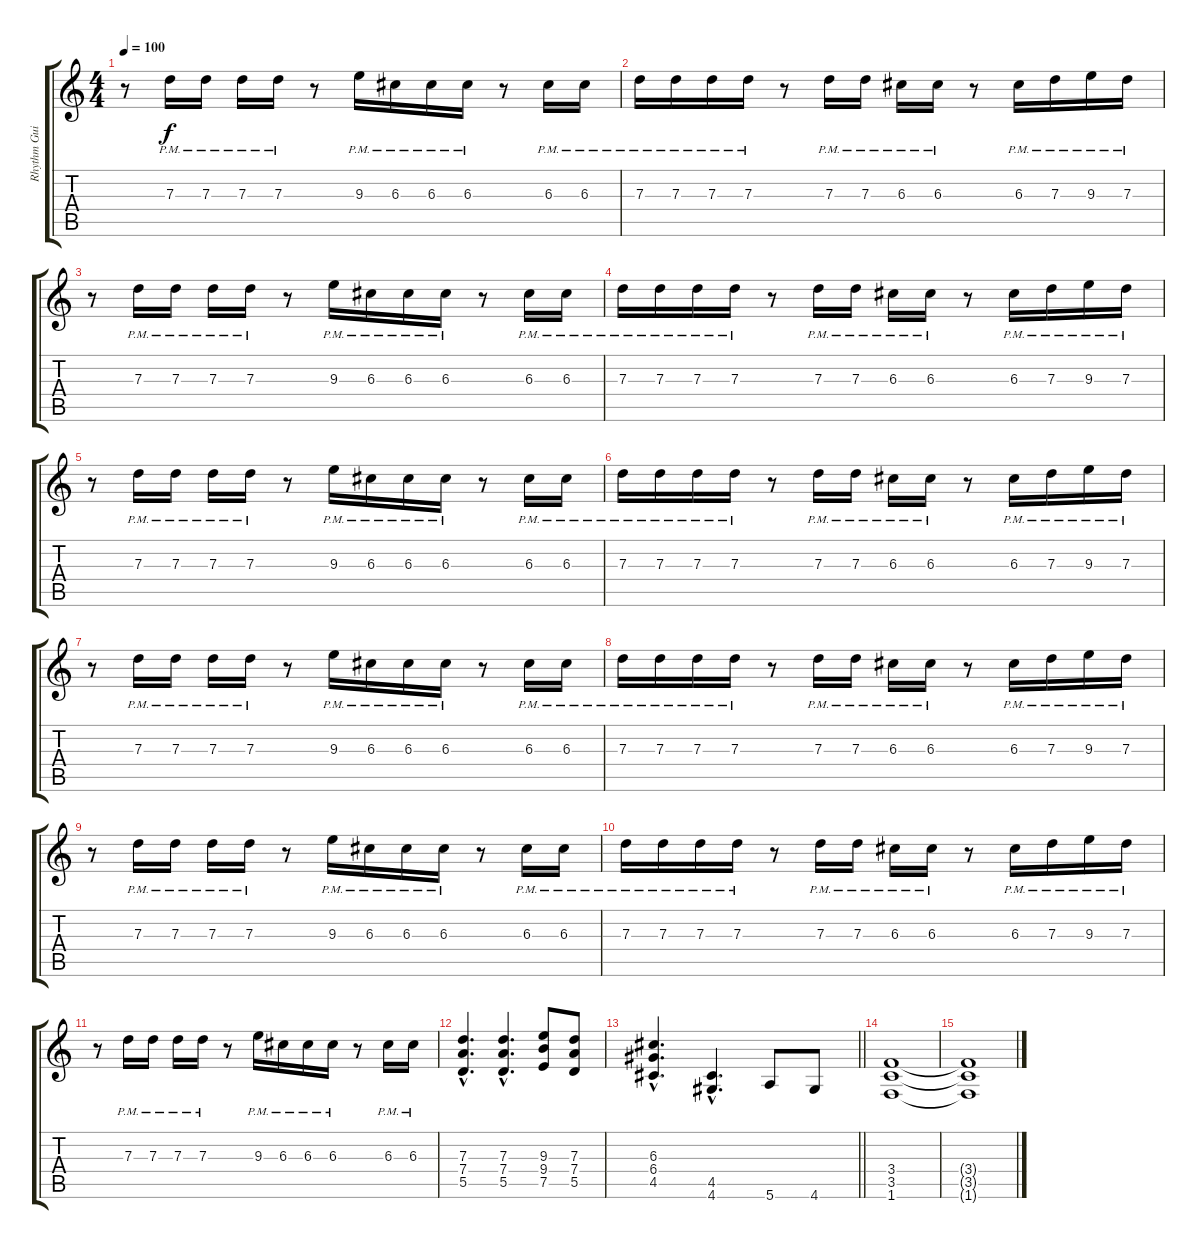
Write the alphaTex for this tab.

\track ("Rhythm Guitar (left)" "Rhythm Gui") {instrument overdrivenguitar}
\staff {score tabs}
\tuning (E4 B3 G3 D3 A2 E2) {hide}
\ts (4 4)
\tempo 100
\clef g2
\ks c
r.8{dy f} 7.3{pm}.16 7.3{pm}.16 7.3{pm}.16 7.3{pm}.16 r.8 9.3{pm}.16 6.3{pm}.16 6.3{pm}.16 6.3{pm}.16 r.8 6.3{pm}.16 6.3{pm}.16 |
7.3{pm}.16 7.3{pm}.16 7.3{pm}.16 7.3{pm}.16 r.8 7.3{pm}.16 7.3{pm}.16 6.3{pm}.16 6.3{pm}.16 r.8 6.3{pm}.16 7.3{pm}.16 9.3{pm}.16 7.3{pm}.16 |
r.8 7.3{pm}.16 7.3{pm}.16 7.3{pm}.16 7.3{pm}.16 r.8 9.3{pm}.16 6.3{pm}.16 6.3{pm}.16 6.3{pm}.16 r.8 6.3{pm}.16 6.3{pm}.16 |
7.3{pm}.16 7.3{pm}.16 7.3{pm}.16 7.3{pm}.16 r.8 7.3{pm}.16 7.3{pm}.16 6.3{pm}.16 6.3{pm}.16 r.8 6.3{pm}.16 7.3{pm}.16 9.3{pm}.16 7.3{pm}.16 |
r.8 7.3{pm}.16 7.3{pm}.16 7.3{pm}.16 7.3{pm}.16 r.8 9.3{pm}.16 6.3{pm}.16 6.3{pm}.16 6.3{pm}.16 r.8 6.3{pm}.16 6.3{pm}.16 |
7.3{pm}.16 7.3{pm}.16 7.3{pm}.16 7.3{pm}.16 r.8 7.3{pm}.16 7.3{pm}.16 6.3{pm}.16 6.3{pm}.16 r.8 6.3{pm}.16 7.3{pm}.16 9.3{pm}.16 7.3{pm}.16 |
r.8 7.3{pm}.16 7.3{pm}.16 7.3{pm}.16 7.3{pm}.16 r.8 9.3{pm}.16 6.3{pm}.16 6.3{pm}.16 6.3{pm}.16 r.8 6.3{pm}.16 6.3{pm}.16 |
7.3{pm}.16 7.3{pm}.16 7.3{pm}.16 7.3{pm}.16 r.8 7.3{pm}.16 7.3{pm}.16 6.3{pm}.16 6.3{pm}.16 r.8 6.3{pm}.16 7.3{pm}.16 9.3{pm}.16 7.3{pm}.16 |
r.8 7.3{pm}.16 7.3{pm}.16 7.3{pm}.16 7.3{pm}.16 r.8 9.3{pm}.16 6.3{pm}.16 6.3{pm}.16 6.3{pm}.16 r.8 6.3{pm}.16 6.3{pm}.16 |
7.3{pm}.16 7.3{pm}.16 7.3{pm}.16 7.3{pm}.16 r.8 7.3{pm}.16 7.3{pm}.16 6.3{pm}.16 6.3{pm}.16 r.8 6.3{pm}.16 7.3{pm}.16 9.3{pm}.16 7.3{pm}.16 |
r.8 7.3{pm}.16 7.3{pm}.16 7.3{pm}.16 7.3{pm}.16 r.8 9.3{pm}.16 6.3{pm}.16 6.3{pm}.16 6.3{pm}.16 r.8 6.3{pm}.16 6.3{pm}.16 |
(7.3{hac} 7.4{hac} 5.5{hac}).4{d} (7.3{hac} 7.4{hac} 5.5{hac}).4{d} (9.3 9.4 7.5).8 (7.3 7.4 5.5).8 |
\barLineRight lightlight
(6.3{hac} 6.4{hac} 4.5{hac}).4{d} (4.5{hac} 4.6{hac}).4{d} 5.6.8 4.6.8 |
(3.4 3.5 1.6).1 |
(3.4{t} 3.5{t} 1.6{t}).1
